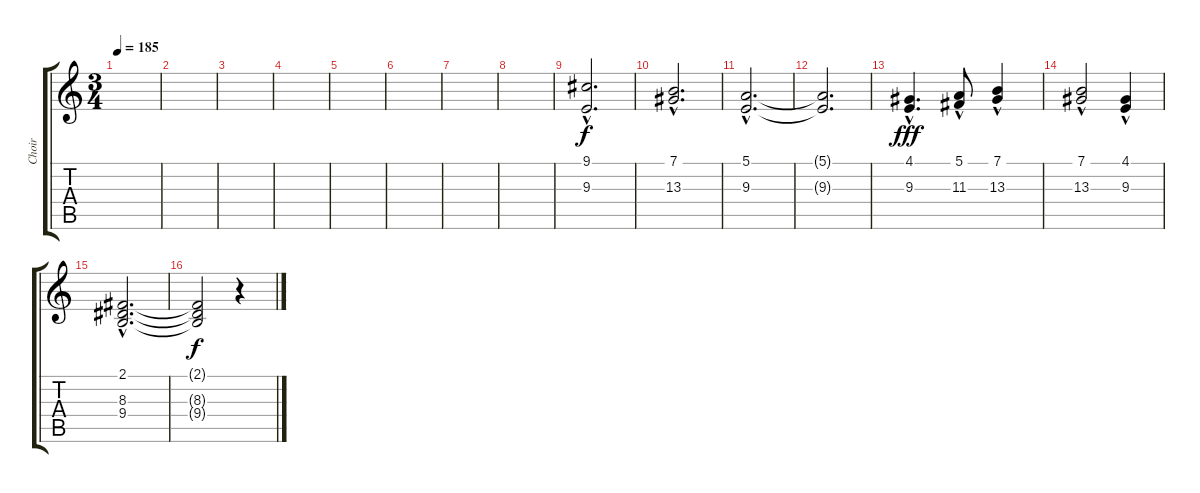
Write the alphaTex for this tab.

\track ("Choir" "Choir") {instrument choiraahs}
\staff {score tabs}
\tuning (E4 B3 G3 D3 A2 E2) {hide}
\ts (3 4)
\tempo 185
\clef g2
\ks c
|
|
|
|
|
|
|
|
(9.1{hac} 9.3{hac}).2{d} |
(7.1{hac} 13.3{hac}).2{d} |
(5.1{hac} 9.3{hac}).2{d} |
(5.1{t} 9.3{t}).2{d dy f} |
(4.1{hac} 9.3{hac}).4{d dy fff} (5.1{hac} 11.3{hac}).8 (7.1{hac} 13.3{hac}).4 |
(7.1{hac} 13.3{hac}).2 (4.1{hac} 9.3{hac}).4 |
(2.1{hac} 8.3{hac} 9.4{hac}).2{d} |
(2.1{t} 8.3{t} 9.4{t}).2{dy f} r.4
